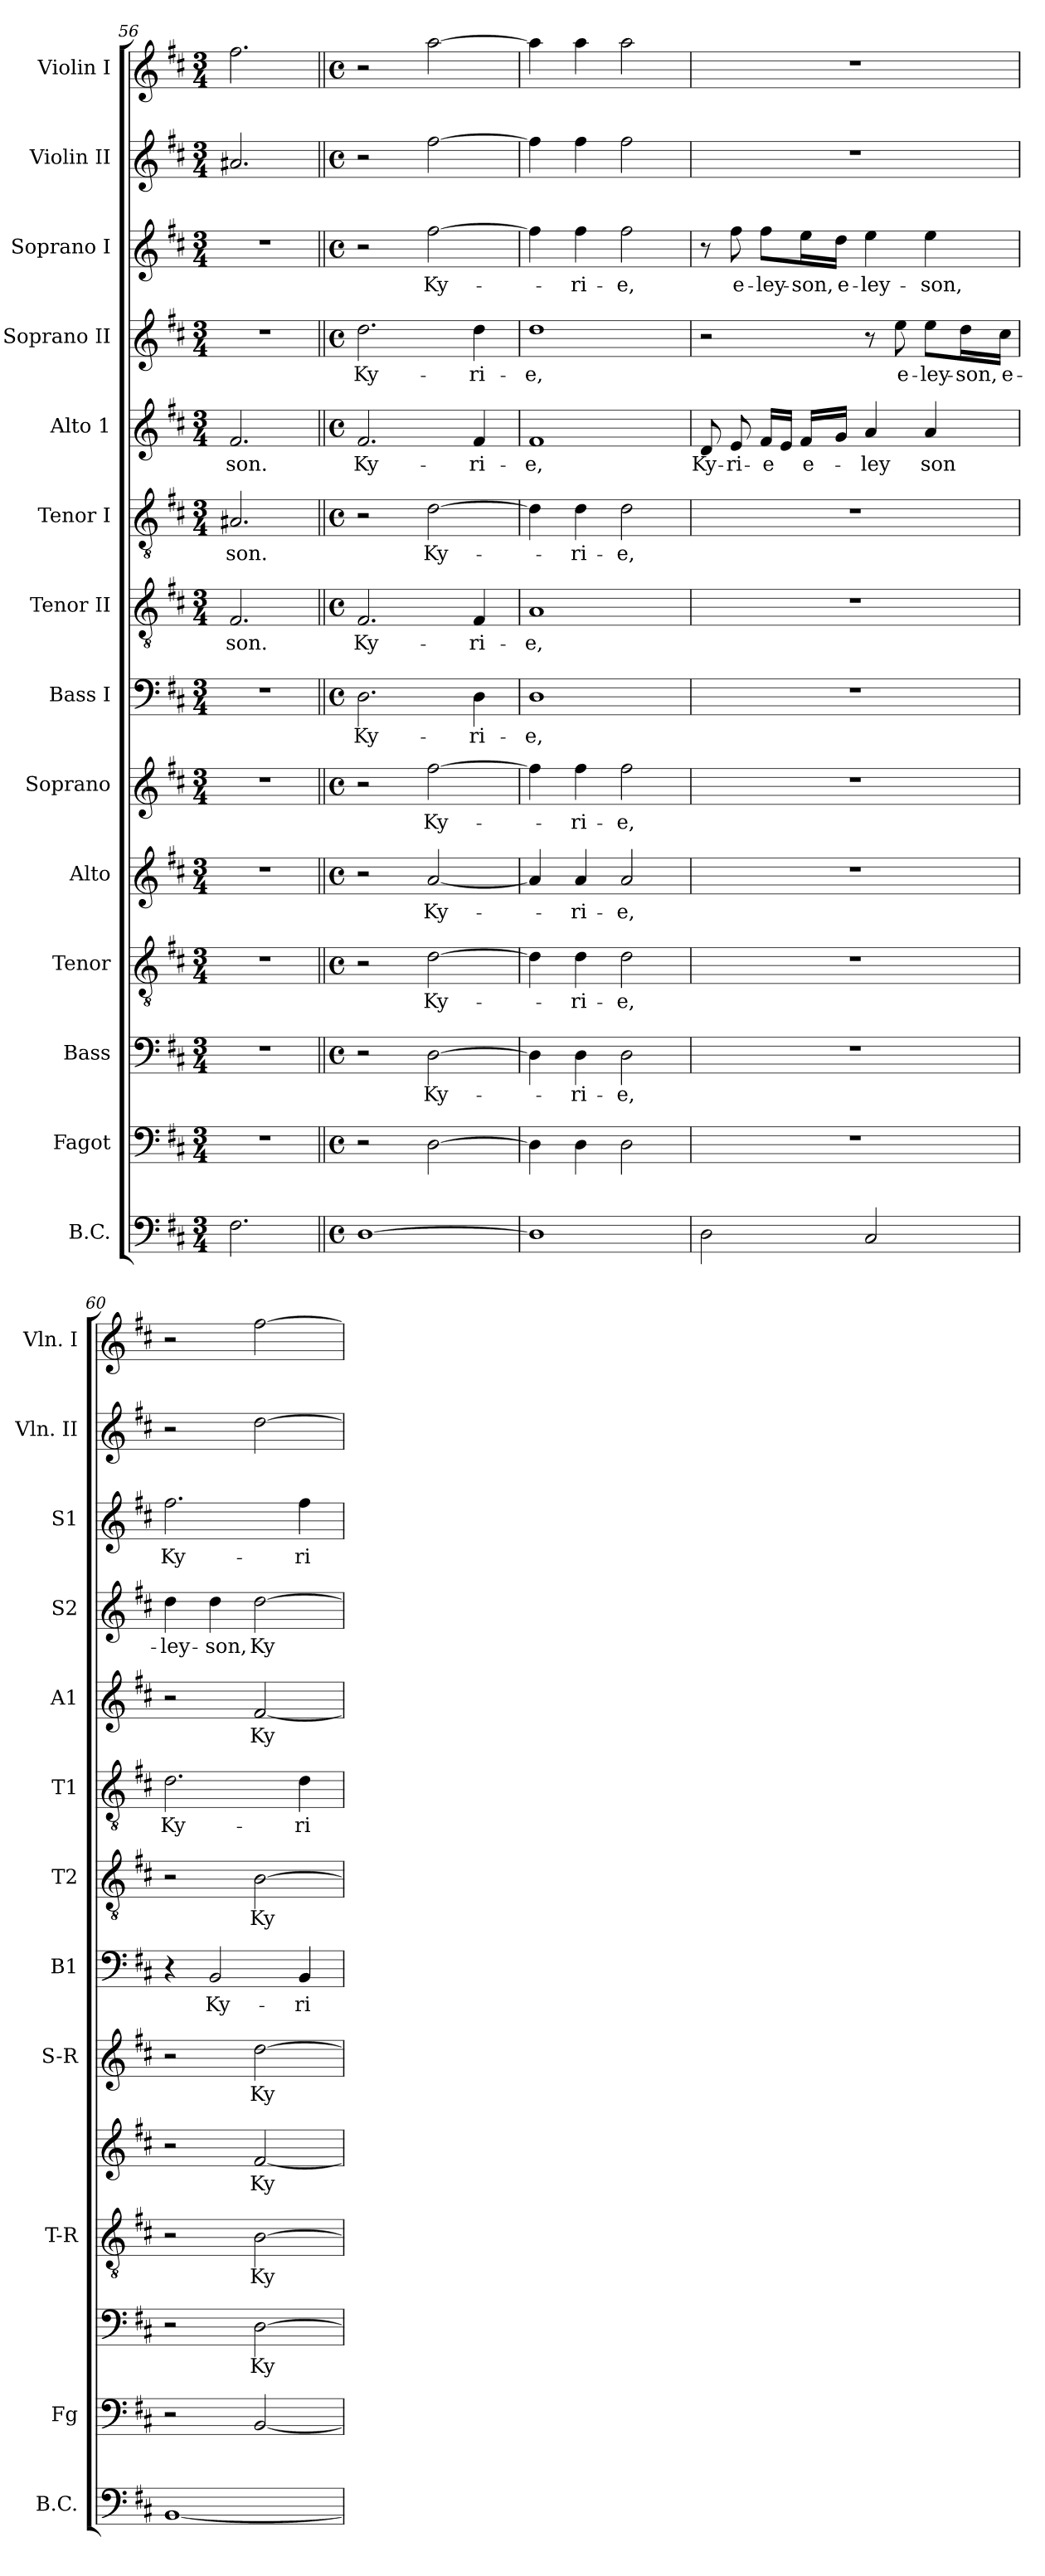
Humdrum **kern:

**kern	**kern	**kern	**text	**kern	**text	**kern	**text	**kern	**text	**kern	**text	**kern	**text	**kern	**text	**kern	**text	**kern	**text	**kern	**text	**kern	**kern
*part14	*part13	*part12	*part12	*part11	*part11	*part10	*part10	*part9	*part9	*part8	*part8	*part7	*part7	*part6	*part6	*part5	*part5	*part4	*part4	*part3	*part3	*part2	*part1
*staff14	*staff13	*staff12	*staff12	*staff11	*staff11	*staff10	*staff10	*staff9	*staff9	*staff8	*staff8	*staff7	*staff7	*staff6	*staff6	*staff5	*staff5	*staff4	*staff4	*staff3	*staff3	*staff2	*staff1
*I"B.C.	*I"Fagot	*I"Bass	*	*I"Tenor	*	*I"Alto	*	*I"Soprano	*	*I"Bass I	*	*I"Tenor II	*	*I"Tenor I	*	*I"Alto 1	*	*I"Soprano II	*	*I"Soprano I	*	*I"Violin II	*I"Violin I
*I'B.C.	*I'Fg	*	*	*I'T-R	*	*	*	*I'S-R	*	*I'B1	*	*I'T2	*	*I'T1	*	*I'A1	*	*I'S2	*	*I'S1	*	*I'Vln. II	*I'Vln. I
*clefF4	*clefF4	*clefF4	*	*clefGv2	*	*clefG2	*	*clefG2	*	*clefF4	*	*clefGv2	*	*clefGv2	*	*clefG2	*	*clefG2	*	*clefG2	*	*clefG2	*clefG2
*k[f#c#]	*k[f#c#]	*k[f#c#]	*	*k[f#c#]	*	*k[f#c#]	*	*k[f#c#]	*	*k[f#c#]	*	*k[f#c#]	*	*k[f#c#]	*	*k[f#c#]	*	*k[f#c#]	*	*k[f#c#]	*	*k[f#c#]	*k[f#c#]
*D:	*D:	*D:	*	*D:	*	*D:	*	*D:	*	*D:	*	*D:	*	*D:	*	*D:	*	*D:	*	*D:	*	*D:	*D:
*M3/4	*M3/4	*M3/4	*	*M3/4	*	*M3/4	*	*M3/4	*	*M3/4	*	*M3/4	*	*M3/4	*	*M3/4	*	*M3/4	*	*M3/4	*	*M3/4	*M3/4
=56	=56	=56	=56	=56	=56	=56	=56	=56	=56	=56	=56	=56	=56	=56	=56	=56	=56	=56	=56	=56	=56	=56	=56
!	!	!	!	!	!	!	!	!	!	!	!	!	!LO:LY:b	!	!LO:LY:b	!	!LO:LY:b	!	!	!	!	!	!
2.F#\	2.r	2.r	.	2.r	.	2.r	.	2.r	.	2.r	.	2.F#/	-son.	2.A#X/	-son.	2.f#/	-son.	2.r	.	2.r	.	2.a#X/	2.ff#\
!!LO:PB:g=z
=57||	=57||	=57||	=57||	=57||	=57||	=57||	=57||	=57||	=57||	=57||	=57||	=57||	=57||	=57||	=57||	=57||	=57||	=57||	=57||	=57||	=57||	=57||	=57||
*M4/4	*M4/4	*M4/4	*	*M4/4	*	*M4/4	*	*M4/4	*	*M4/4	*	*M4/4	*	*M4/4	*	*M4/4	*	*M4/4	*	*M4/4	*	*M4/4	*M4/4
*met(c)	*met(c)	*met(c)	*	*met(c)	*	*met(c)	*	*met(c)	*	*met(c)	*	*met(c)	*	*met(c)	*	*met(c)	*	*met(c)	*	*met(c)	*	*met(c)	*met(c)
!	!	!	!	!	!	!	!	!	!	!	!LO:LY:b	!	!LO:LY:b	!	!	!	!LO:LY:b	!	!LO:LY:b	!	!	!	!
[1D	2r	2r	.	2r	.	2r	.	2r	.	2.D\	Ky-	2.F#/	Ky-	2r	.	2.f#/	Ky-	2.dd\	Ky-	2r	.	2r	2r
!	!	!	!LO:LY:b	!	!LO:LY:b	!	!LO:LY:b	!	!LO:LY:b	!	!	!	!	!	!LO:LY:b	!	!	!	!	!	!LO:LY:b	!	!
.	[2D\	[2D\	Ky-	[2d\	Ky-	[2a/	Ky-	[2ff#\	Ky-	.	.	.	.	[2d\	Ky-	.	.	.	.	[2ff#\	Ky-	[2ff#\	[2aa\
!	!	!	!	!	!	!	!	!	!	!	!LO:LY:b	!	!LO:LY:b	!	!	!	!LO:LY:b	!	!LO:LY:b	!	!	!	!
.	.	.	.	.	.	.	.	.	.	4D\	-ri-	4F#/	-ri-	.	.	4f#/	-ri-	4dd\	-ri-	.	.	.	.
=58	=58	=58	=58	=58	=58	=58	=58	=58	=58	=58	=58	=58	=58	=58	=58	=58	=58	=58	=58	=58	=58	=58	=58
!	!	!	!	!	!	!	!	!	!	!	!LO:LY:b	!	!LO:LY:b	!	!	!	!LO:LY:b	!	!LO:LY:b	!	!	!	!
1D]	4D\]	4D\]	.	4d\]	.	4a/]	.	4ff#\]	.	1D	-e,	1A	-e,	4d\]	.	1f#	-e,	1dd	-e,	4ff#\]	.	4ff#\]	4aa\]
!	!	!	!LO:LY:b	!	!LO:LY:b	!	!LO:LY:b	!	!LO:LY:b	!	!	!	!	!	!LO:LY:b	!	!	!	!	!	!LO:LY:b	!	!
.	4D\	4D\	-ri-	4d\	-ri-	4a/	-ri-	4ff#\	-ri-	.	.	.	.	4d\	-ri-	.	.	.	.	4ff#\	-ri-	4ff#\	4aa\
!	!	!	!LO:LY:b	!	!LO:LY:b	!	!LO:LY:b	!	!LO:LY:b	!	!	!	!	!	!LO:LY:b	!	!	!	!	!	!LO:LY:b	!	!
.	2D\	2D\	-e,	2d\	-e,	2a/	-e,	2ff#\	-e,	.	.	.	.	2d\	-e,	.	.	.	.	2ff#\	-e,	2ff#\	2aa\
=59	=59	=59	=59	=59	=59	=59	=59	=59	=59	=59	=59	=59	=59	=59	=59	=59	=59	=59	=59	=59	=59	=59	=59
!	!	!	!	!	!	!	!	!	!	!	!	!	!	!	!	!	!LO:LY:b	!	!	!	!	!	!
2D\	1r	1r	.	1r	.	1r	.	1r	.	1r	.	1r	.	1r	.	8d/	Ky-	2r	.	8r	.	1r	1r
!	!	!	!	!	!	!	!	!	!	!	!	!	!	!	!	!	!LO:LY:b	!	!	!	!LO:LY:b	!	!
.	.	.	.	.	.	.	.	.	.	.	.	.	.	.	.	8e/	-ri-	.	.	8ff#\	e-	.	.
!	!	!	!	!	!	!	!	!	!	!	!	!	!	!	!	!	!LO:LY:b	!	!	!	!LO:LY:b	!	!
.	.	.	.	.	.	.	.	.	.	.	.	.	.	.	.	16f#/LL	-e	.	.	8ff#\L	-ley-	.	.
.	.	.	.	.	.	.	.	.	.	.	.	.	.	.	.	16e/JJ	.	.	.	.	.	.	.
!	!	!	!	!	!	!	!	!	!	!	!	!	!	!	!	!	!LO:LY:b	!	!	!	!LO:LY:b	!	!
.	.	.	.	.	.	.	.	.	.	.	.	.	.	.	.	16f#/LL	e-	.	.	16ee\L	-son,	.	.
!	!	!	!	!	!	!	!	!	!	!	!	!	!	!	!	!	!	!	!	!	!LO:LY:b	!	!
.	.	.	.	.	.	.	.	.	.	.	.	.	.	.	.	16g/JJ	.	.	.	16dd\JJ	e-	.	.
!	!	!	!	!	!	!	!	!	!	!	!	!	!	!	!	!	!LO:LY:b	!	!	!	!LO:LY:b	!	!
2C#/	.	.	.	.	.	.	.	.	.	.	.	.	.	.	.	4a/	-ley	8r	.	4ee\	-ley-	.	.
!	!	!	!	!	!	!	!	!	!	!	!	!	!	!	!	!	!	!	!LO:LY:b	!	!	!	!
.	.	.	.	.	.	.	.	.	.	.	.	.	.	.	.	.	.	8ee\	e-	.	.	.	.
!	!	!	!	!	!	!	!	!	!	!	!	!	!	!	!	!	!LO:LY:b	!	!LO:LY:b	!	!LO:LY:b	!	!
.	.	.	.	.	.	.	.	.	.	.	.	.	.	.	.	4a/	son	8ee\L	-ley-	4ee\	-son,	.	.
!	!	!	!	!	!	!	!	!	!	!	!	!	!	!	!	!	!	!	!LO:LY:b	!	!	!	!
.	.	.	.	.	.	.	.	.	.	.	.	.	.	.	.	.	.	16dd\L	-son,	.	.	.	.
!	!	!	!	!	!	!	!	!	!	!	!	!	!	!	!	!	!	!	!LO:LY:b	!	!	!	!
.	.	.	.	.	.	.	.	.	.	.	.	.	.	.	.	.	.	16cc#\JJ	e-	.	.	.	.
=60	=60	=60	=60	=60	=60	=60	=60	=60	=60	=60	=60	=60	=60	=60	=60	=60	=60	=60	=60	=60	=60	=60	=60
!	!	!	!	!	!	!	!	!	!	!	!	!	!	!	!LO:LY:b	!	!	!	!LO:LY:b	!	!LO:LY:b	!	!
[1BB	2r	2r	.	2r	.	2r	.	2r	.	4r	.	2r	.	2.d\	Ky-	2r	.	4dd\	-ley-	2.ff#\	Ky-	2r	2r
!	!	!	!	!	!	!	!	!	!	!	!LO:LY:b	!	!	!	!	!	!	!	!LO:LY:b	!	!	!	!
.	.	.	.	.	.	.	.	.	.	2BB/	Ky-	.	.	.	.	.	.	4dd\	-son,	.	.	.	.
!	!	!	!LO:LY:b	!	!LO:LY:b	!	!LO:LY:b	!	!LO:LY:b	!	!	!	!LO:LY:b	!	!	!	!LO:LY:b	!	!LO:LY:b	!	!	!	!
.	[2BB/	[2D\	Ky-	[2B\	Ky-	[2f#/	Ky-	[2dd\	Ky-	.	.	[2B\	Ky-	.	.	[2f#/	Ky-	[2dd\	Ky-	.	.	[2dd\	[2ff#\
!	!	!	!	!	!	!	!	!	!	!	!LO:LY:b	!	!	!	!LO:LY:b	!	!	!	!	!	!LO:LY:b	!	!
.	.	.	.	.	.	.	.	.	.	4BB/	-ri-	.	.	4d\	-ri-	.	.	.	.	4ff#\	-ri-	.	.
=	=	=	=	=	=	=	=	=	=	=	=	=	=	=	=	=	=	=	=	=	=	=	=
*-	*-	*-	*-	*-	*-	*-	*-	*-	*-	*-	*-	*-	*-	*-	*-	*-	*-	*-	*-	*-	*-	*-	*-
